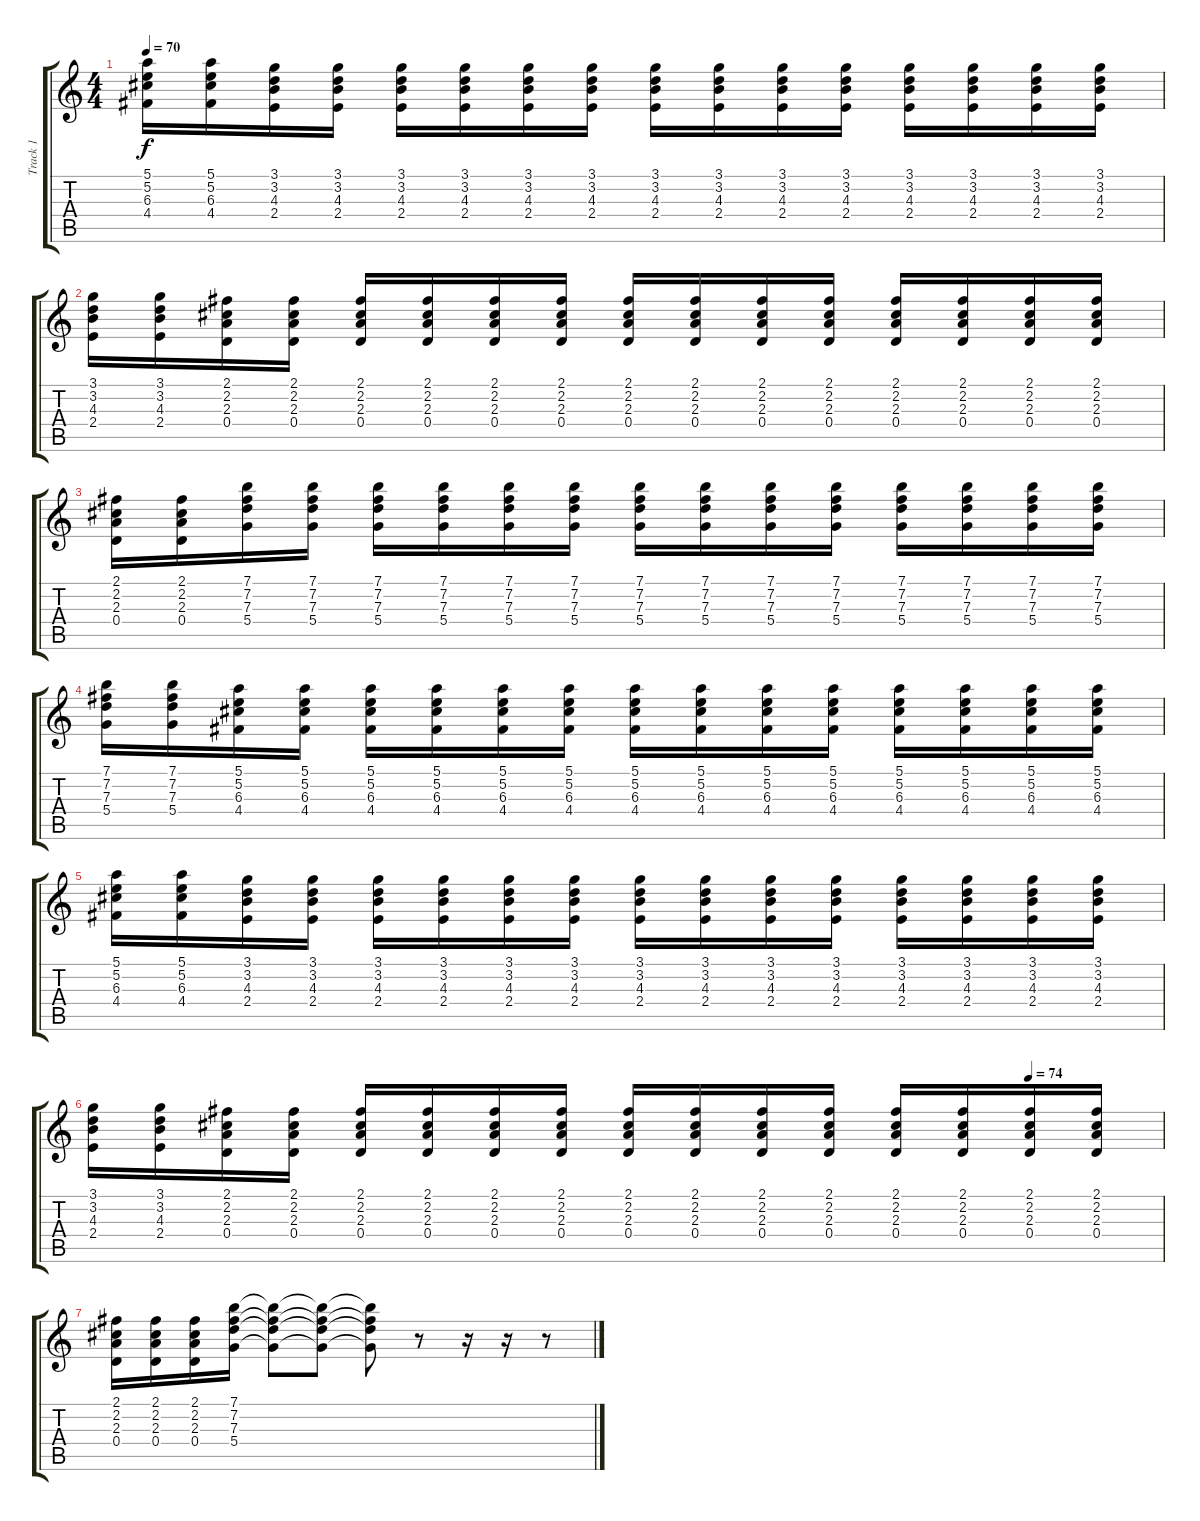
\track ("Track 1" "Track 1") {instrument distortionguitar}
\staff {score tabs}
\tuning (E4 B3 G3 D3 A2 E2) {hide}
\ts (4 4)
\tempo 70
\clef g2
\ks c
(5.1 5.2 6.3 4.4).16{dy f} (5.1 5.2 6.3 4.4).16 (3.1 3.2 4.3 2.4).16 (3.1 3.2 4.3 2.4).16 (3.1 3.2 4.3 2.4).16 (3.1 3.2 4.3 2.4).16 (3.1 3.2 4.3 2.4).16 (3.1 3.2 4.3 2.4).16 (3.1 3.2 4.3 2.4).16 (3.1 3.2 4.3 2.4).16 (3.1 3.2 4.3 2.4).16 (3.1 3.2 4.3 2.4).16 (3.1 3.2 4.3 2.4).16 (3.1 3.2 4.3 2.4).16 (3.1 3.2 4.3 2.4).16 (3.1 3.2 4.3 2.4).16 |
(3.1 3.2 4.3 2.4).16 (3.1 3.2 4.3 2.4).16 (2.1 2.2 2.3 0.4).16 (2.1 2.2 2.3 0.4).16 (2.1 2.2 2.3 0.4).16 (2.1 2.2 2.3 0.4).16 (2.1 2.2 2.3 0.4).16 (2.1 2.2 2.3 0.4).16 (2.1 2.2 2.3 0.4).16 (2.1 2.2 2.3 0.4).16 (2.1 2.2 2.3 0.4).16 (2.1 2.2 2.3 0.4).16 (2.1 2.2 2.3 0.4).16 (2.1 2.2 2.3 0.4).16 (2.1 2.2 2.3 0.4).16 (2.1 2.2 2.3 0.4).16 |
(2.1 2.2 2.3 0.4).16 (2.1 2.2 2.3 0.4).16 (7.1 7.2 7.3 5.4).16 (7.1 7.2 7.3 5.4).16 (7.1 7.2 7.3 5.4).16 (7.1 7.2 7.3 5.4).16 (7.1 7.2 7.3 5.4).16 (7.1 7.2 7.3 5.4).16 (7.1 7.2 7.3 5.4).16 (7.1 7.2 7.3 5.4).16 (7.1 7.2 7.3 5.4).16 (7.1 7.2 7.3 5.4).16 (7.1 7.2 7.3 5.4).16 (7.1 7.2 7.3 5.4).16 (7.1 7.2 7.3 5.4).16 (7.1 7.2 7.3 5.4).16 |
(7.1 7.2 7.3 5.4).16 (7.1 7.2 7.3 5.4).16 (5.1 5.2 6.3 4.4).16 (5.1 5.2 6.3 4.4).16 (5.1 5.2 6.3 4.4).16 (5.1 5.2 6.3 4.4).16 (5.1 5.2 6.3 4.4).16 (5.1 5.2 6.3 4.4).16 (5.1 5.2 6.3 4.4).16 (5.1 5.2 6.3 4.4).16 (5.1 5.2 6.3 4.4).16 (5.1 5.2 6.3 4.4).16 (5.1 5.2 6.3 4.4).16 (5.1 5.2 6.3 4.4).16 (5.1 5.2 6.3 4.4).16 (5.1 5.2 6.3 4.4).16 |
(5.1 5.2 6.3 4.4).16 (5.1 5.2 6.3 4.4).16 (3.1 3.2 4.3 2.4).16 (3.1 3.2 4.3 2.4).16 (3.1 3.2 4.3 2.4).16 (3.1 3.2 4.3 2.4).16 (3.1 3.2 4.3 2.4).16 (3.1 3.2 4.3 2.4).16 (3.1 3.2 4.3 2.4).16 (3.1 3.2 4.3 2.4).16 (3.1 3.2 4.3 2.4).16 (3.1 3.2 4.3 2.4).16 (3.1 3.2 4.3 2.4).16 (3.1 3.2 4.3 2.4).16 (3.1 3.2 4.3 2.4).16 (3.1 3.2 4.3 2.4).16 |
\tempo (74 0.875)
(3.1 3.2 4.3 2.4).16 (3.1 3.2 4.3 2.4).16 (2.1 2.2 2.3 0.4).16 (2.1 2.2 2.3 0.4).16 (2.1 2.2 2.3 0.4).16 (2.1 2.2 2.3 0.4).16 (2.1 2.2 2.3 0.4).16 (2.1 2.2 2.3 0.4).16 (2.1 2.2 2.3 0.4).16 (2.1 2.2 2.3 0.4).16 (2.1 2.2 2.3 0.4).16 (2.1 2.2 2.3 0.4).16 (2.1 2.2 2.3 0.4).16 (2.1 2.2 2.3 0.4).16 (2.1 2.2 2.3 0.4).16 (2.1 2.2 2.3 0.4).16 |
(2.1 2.2 2.3 0.4).16 (2.1 2.2 2.3 0.4).16 (2.1 2.2 2.3 0.4).16 (7.1 7.2 7.3 5.4).16 (7.1{t} 7.2{t} 7.3{t} 5.4{t}).8 (7.1{t} 7.2{t} 7.3{t} 5.4{t}).8 (7.1{t} 7.2{t} 7.3{t} 5.4{t}).8 r.8 r.16 r.16 r.8
